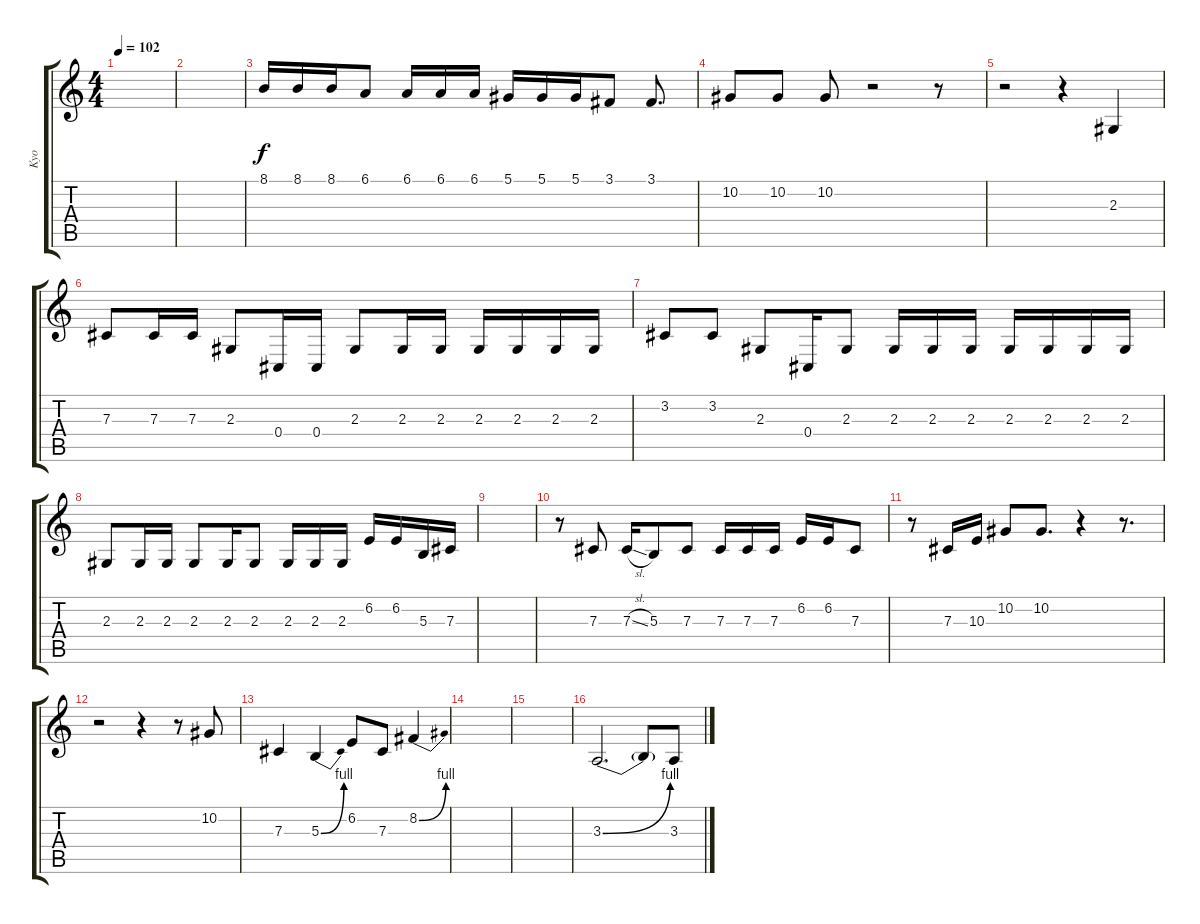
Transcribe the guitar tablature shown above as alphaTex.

\track ("Kyo" "Kyo") {instrument flute}
\staff {score tabs}
\tuning (Eb4 Bb3 Gb3 Db3 Ab2 Db2) {hide}
\ts (4 4)
\tempo 102
\clef g2
\ks c
|
|
8.1.16 8.1.16 8.1.16 6.1.8 6.1.16 6.1.16 6.1.16 5.1.16 5.1.16 5.1.16 3.1.8 3.1.8{d} |
10.2.8 10.2.8 10.2.8 r.2 r.8 |
r.2 r.4 2.3.4 |
7.3.8 7.3.16 7.3.16 2.3.8 0.4.16 0.4.16 2.3.8 2.3.16 2.3.16 2.3.16 2.3.16 2.3.16 2.3.16 |
3.2.8 3.2.8 2.3.8 0.4.16 2.3.8 2.3.16 2.3.16 2.3.16 2.3.16 2.3.16 2.3.16 2.3.16 |
2.3.8 2.3.16 2.3.16 2.3.8 2.3.16 2.3.8 2.3.16 2.3.16 2.3.16 6.2.16 6.2.16 5.3.16 7.3.16 |
|
r.8 7.3.8 7.3{sl}.16 5.3.8 7.3.8 7.3.16 7.3.16 7.3.16 6.2.16 6.2.16 7.3.8 |
r.8 7.3.16 10.3.16 10.2.8 10.2.8{d} r.4 r.8{d} |
r.2 r.4 r.8 10.2.8 |
7.3.4 5.3{be (bend 0 0 60 4)}.4 6.2.8 7.3.8 8.2{be (bend 0 0 60 4)}.4 |
|
|
3.3{be (bend 0 0 60 4)}.2{d} 3.3{t}.8 3.3.8
